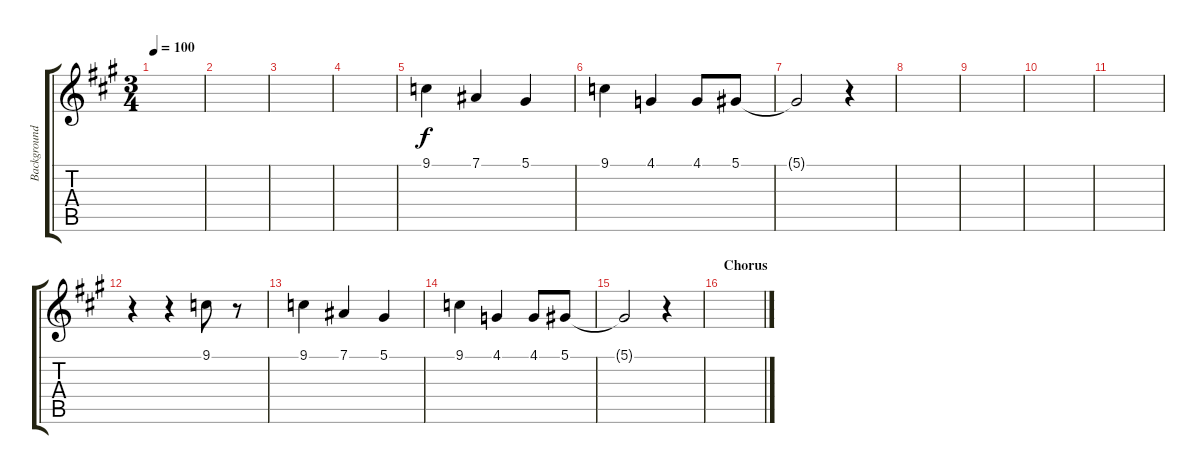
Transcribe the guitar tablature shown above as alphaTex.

\track ("Background Vocals" "Background") {instrument cello}
\staff {score tabs}
\tuning (Eb4 Bb3 Gb3 Db3 Ab2 Eb2) {hide}
\ts (3 4)
\tempo 100
\clef g2
\ks a
|
|
|
|
9.1.4 7.1.4 5.1.4 |
9.1.4 4.1.4 4.1.8 5.1.8 |
5.1{t}.2 r.4 |
|
|
|
|
r.4 r.4 9.1.8 r.8 |
9.1.4 7.1.4 5.1.4 |
9.1.4 4.1.4 4.1.8 5.1.8 |
5.1{t}.2 r.4 |
\section ("" "Chorus")
